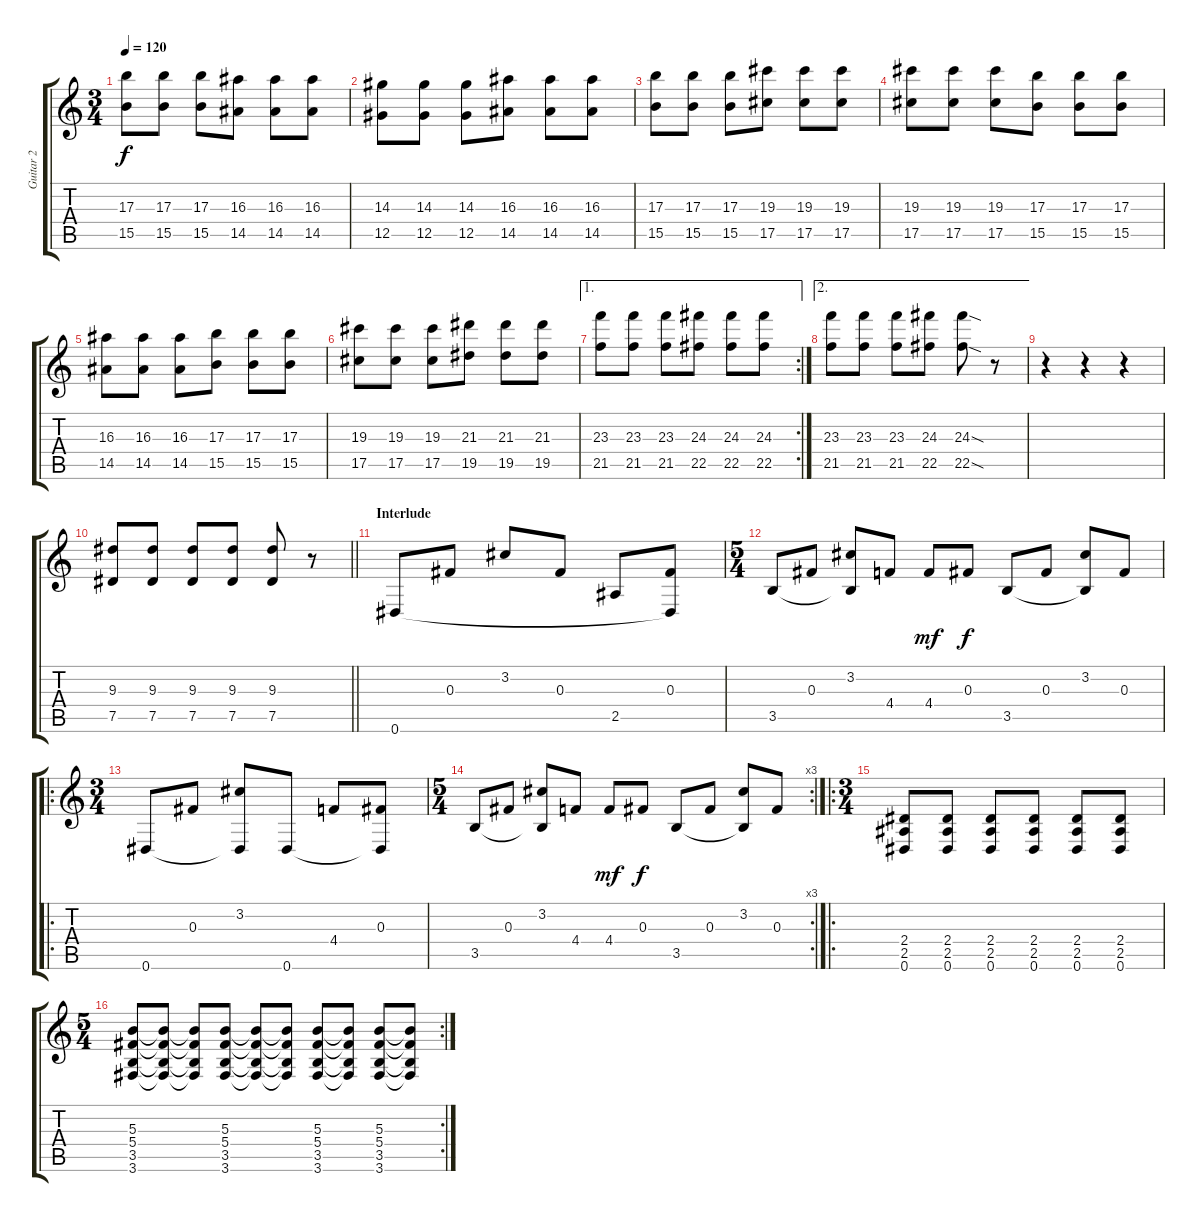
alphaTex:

\track ("Guitar 2" "Guitar 2") {instrument overdrivenguitar}
\staff {score tabs}
\tuning (Eb4 Bb3 Gb3 Db3 Ab2 Eb2) {hide}
\ts (3 4)
\tempo 120
\clef g2
\ks c
(17.3 15.5).8{dy f} (17.3 15.5).8 (17.3 15.5).8 (16.3 14.5).8 (16.3 14.5).8 (16.3 14.5).8 |
(14.3 12.5).8 (14.3 12.5).8 (14.3 12.5).8 (16.3 14.5).8 (16.3 14.5).8 (16.3 14.5).8 |
(17.3 15.5).8 (17.3 15.5).8 (17.3 15.5).8 (19.3 17.5).8 (19.3 17.5).8 (19.3 17.5).8 |
(19.3 17.5).8 (19.3 17.5).8 (19.3 17.5).8 (17.3 15.5).8 (17.3 15.5).8 (17.3 15.5).8 |
(16.3 14.5).8 (16.3 14.5).8 (16.3 14.5).8 (17.3 15.5).8 (17.3 15.5).8 (17.3 15.5).8 |
(19.3 17.5).8 (19.3 17.5).8 (19.3 17.5).8 (21.3 19.5).8 (21.3 19.5).8 (21.3 19.5).8 |
\ae 1
\rc 2
(23.3 21.5).8 (23.3 21.5).8 (23.3 21.5).8 (24.3 22.5).8 (24.3 22.5).8 (24.3 22.5).8 |
\ae 2
(23.3 21.5).8 (23.3 21.5).8 (23.3 21.5).8 (24.3 22.5).8 (24.3{sod} 22.5{sod}).8 r.8 |
r.4 r.4 r.4 |
\barLineRight lightlight
(9.3 7.5).8 (9.3 7.5).8 (9.3 7.5).8 (9.3 7.5).8 (9.3 7.5).8 r.8 |
\section ("" "Interlude")
0.6.8 0.3.8 3.2.8 0.3.8 2.5.8 (0.3 0.6{t}).8 |
\ts (5 4)
3.5.8 0.3.8 (3.2 3.5{t}).8 4.4.8 4.4.8{dy mf} 0.3.8{dy f} 3.5.8 0.3.8 (3.2 3.5{t}).8 0.3.8 |
\ro
\ts (3 4)
0.6.8 0.3.8 (3.2 0.6{t}).8 0.6.8 4.4.8 (0.3 0.6{t}).8 |
\rc 3
\ts (5 4)
3.5.8 0.3.8 (3.2 3.5{t}).8 4.4.8 4.4.8{dy mf} 0.3.8{dy f} 3.5.8 0.3.8 (3.2 3.5{t}).8 0.3.8 |
\ro
\ts (3 4)
(2.4 2.5 0.6).8 (2.4 2.5 0.6).8 (2.4 2.5 0.6).8 (2.4 2.5 0.6).8 (2.4 2.5 0.6).8 (2.4 2.5 0.6).8 |
\rc 2
\ts (5 4)
(5.3 5.4 3.5 3.6).8 (5.3{t} 5.4{t} 3.5{t} 3.6{t}).8 (5.3{t} 5.4{t} 3.5{t} 3.6{t}).8 (5.3 5.4 3.5 3.6).8 (5.3{t} 5.4{t} 3.5{t} 3.6{t}).8 (5.3{t} 5.4{t} 3.5{t} 3.6{t}).8 (5.3 5.4 3.5 3.6).8 (5.3{t} 5.4{t} 3.5{t} 3.6{t}).8 (5.3 5.4 3.5 3.6).8 (5.3{t} 5.4{t} 3.5{t} 3.6{t}).8
